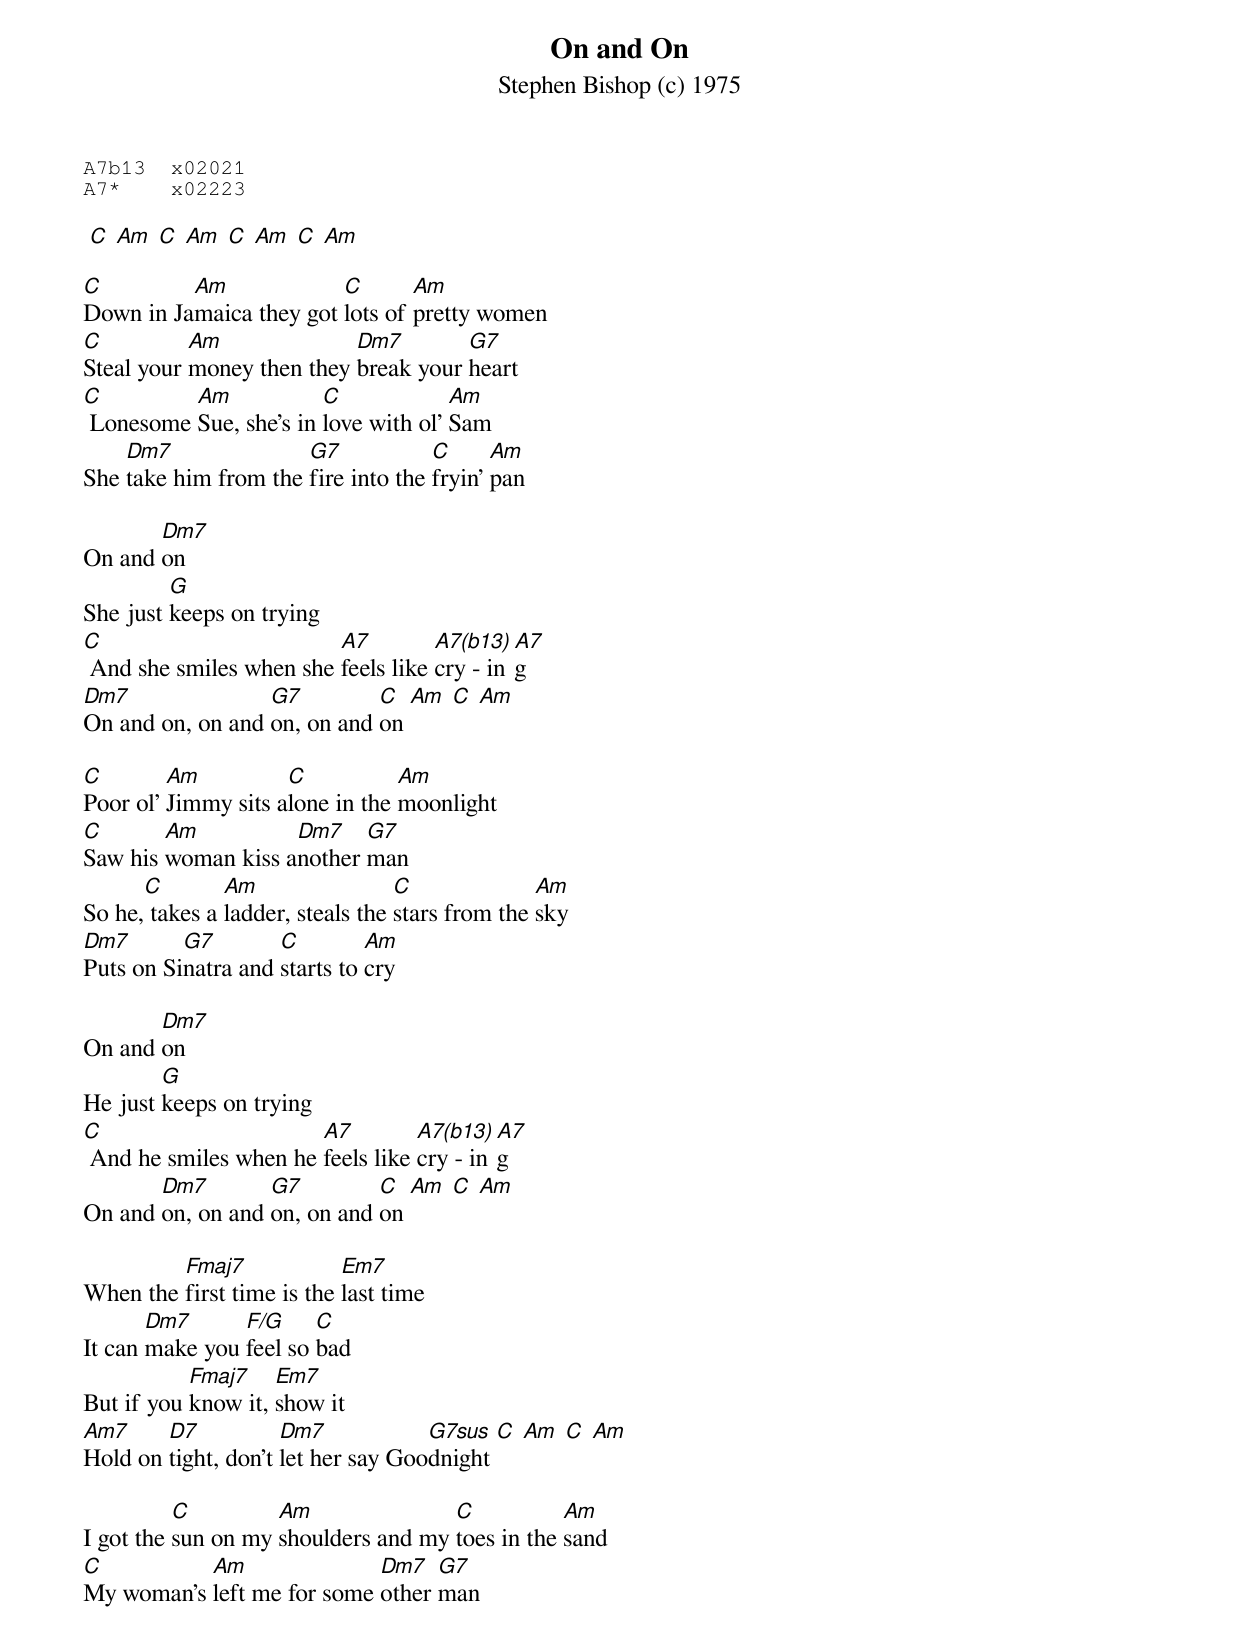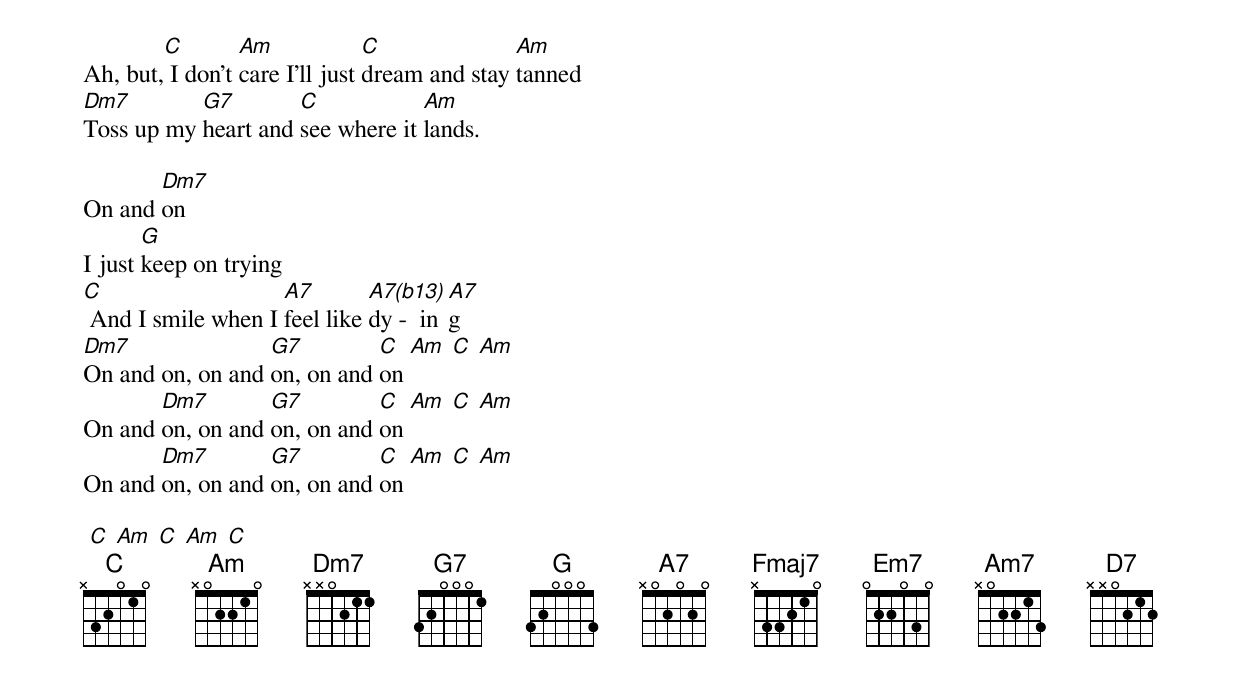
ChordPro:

{title: On and On}
{subtitle: Stephen Bishop (c) 1975}

{sot}
A7b13  x02021
A7*    x02223
{eot}

 [C] [Am] [C] [Am] [C] [Am] [C] [Am]

[C]Down in Ja[Am]maica they got [C]lots of [Am]pretty women
[C]Steal your [Am]money then they [Dm7]break your [G7]heart
[C] Lonesome [Am]Sue, she's in [C]love with ol' [Am]Sam
She [Dm7]take him from the [G7]fire into the [C]fryin' [Am]pan

On and [Dm7]on
She just [G]keeps on trying
[C] And she smiles when she [A7]feels like [A7(b13)]cry - in[A7]g
[Dm7]On and on, on and [G7]on, on and [C]on [Am] [C] [Am]

[C]Poor ol' [Am]Jimmy sits a[C]lone in the [Am]moonlight
[C]Saw his [Am]woman kiss a[Dm7]nother [G7]man
So he,[C] takes a [Am]ladder, steals the [C]stars from the [Am]sky
[Dm7]Puts on Si[G7]natra and [C]starts to [Am]cry

On and [Dm7]on
He just [G]keeps on trying
[C] And he smiles when he [A7]feels like [A7(b13)]cry - in[A7]g
On and [Dm7]on, on and [G7]on, on and [C]on [Am] [C] [Am]

When the [Fmaj7]first time is the [Em7]last time
It can [Dm7]make you [F/G]feel so [C]bad
But if you [Fmaj7]know it, [Em7]show it
[Am7]Hold on [D7]tight, don't [Dm7]let her say Goo[G7sus]dnight [C] [Am] [C] [Am]

I got the [C]sun on my [Am]shoulders and my [C]toes in the [Am]sand
[C]My woman's [Am]left me for some [Dm7]other [G7]man
Ah, but,[C] I don't [Am]care I'll just [C]dream and stay [Am]tanned
[Dm7]Toss up my [G7]heart and [C]see where it [Am]lands.

On and [Dm7]on
I just [G]keep on trying
[C] And I smile when I [A7]feel like [A7(b13)]dy -  in[A7]g
[Dm7]On and on, on and [G7]on, on and [C]on [Am] [C] [Am]
On and [Dm7]on, on and [G7]on, on and [C]on [Am] [C] [Am]
On and [Dm7]on, on and [G7]on, on and [C]on [Am] [C] [Am]

 [C] [Am] [C] [Am] [C]
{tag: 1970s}
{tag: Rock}
